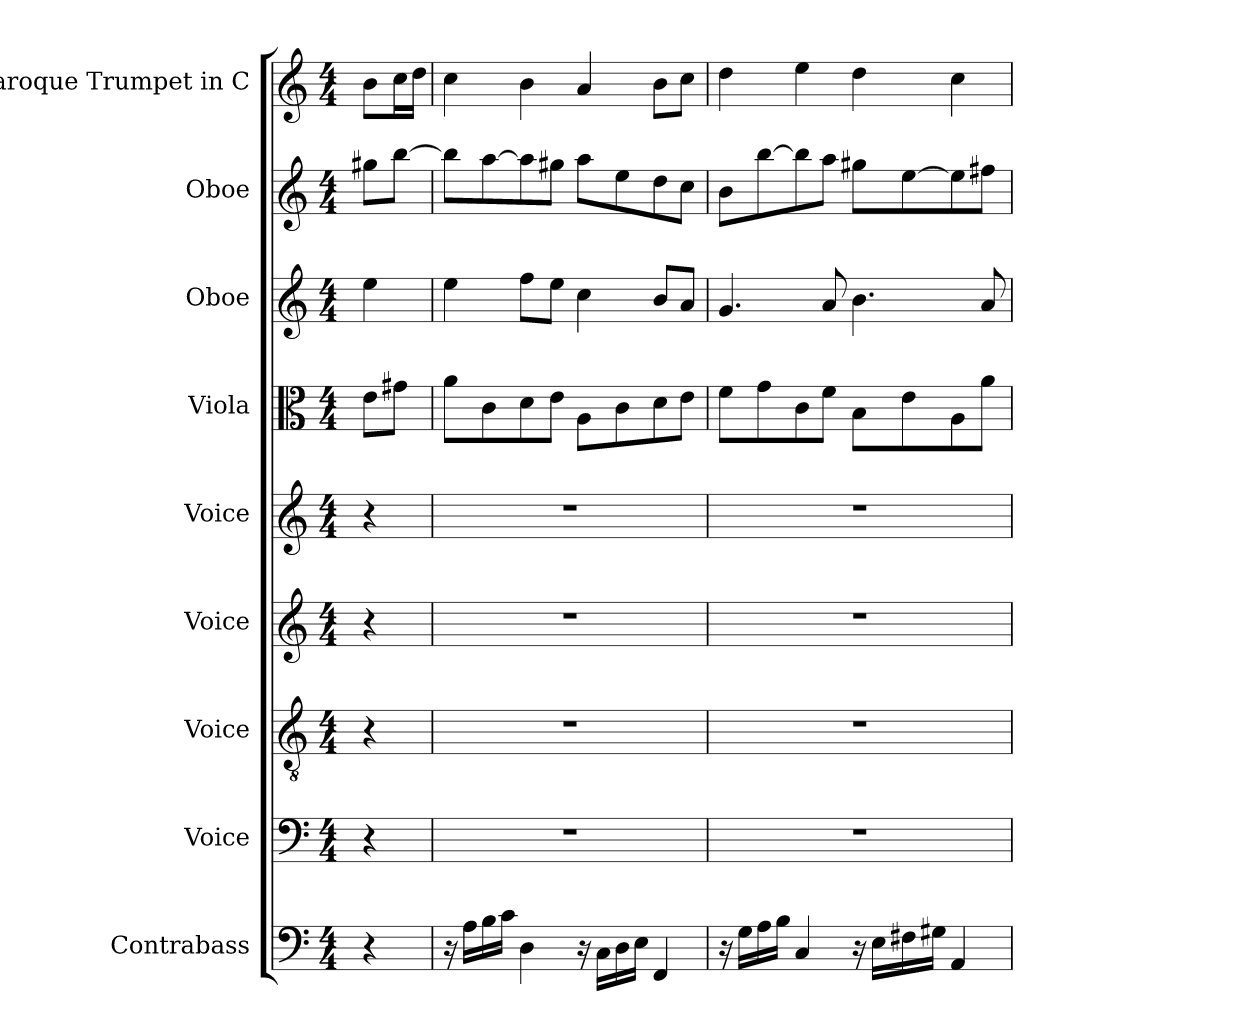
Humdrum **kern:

**kern	**kern	**kern	**kern	**kern	**kern	**kern	**kern	**kern
*part9	*part8	*part7	*part6	*part5	*part4	*part3	*part2	*part1
*staff9	*staff8	*staff7	*staff6	*staff5	*staff4	*staff3	*staff2	*staff1
*I"Contrabass	*I"Voice	*I"Voice	*I"Voice	*I"Voice	*I"Viola	*I"Oboe	*I"Oboe	*I"Baroque Trumpet in C
*I'Cb.	*I'V	*I'V	*I'V	*I'V	*I'Vla.	*I'Ob.	*I'Ob.	*I'Bq. Tpt. C
*clefF4	*clefF4	*clefGv2	*clefG2	*clefG2	*clefC3	*clefG2	*clefG2	*clefG2
*ITrd7c12	*	*	*	*	*	*	*	*
*k[]	*k[]	*k[]	*k[]	*k[]	*k[]	*k[]	*k[]	*k[]
*M4/4	*M4/4	*M4/4	*M4/4	*M4/4	*M4/4	*M4/4	*M4/4	*M4/4
=	=	=	=	=	=	=	=	=
4r	4r	4r	4r	4r	8e\L	4ee\	8gg#X\L	8b\L
.	.	.	.	.	8g#X\J	.	[8bb\J	16cc\L
.	.	.	.	.	.	.	.	16dd\JJ
=1	=1	=1	=1	=1	=1	=1	=1	=1
16r	1r	1r	1r	1r	8a\L	4ee\	8bb\L]	4cc\
16AA\LL	.	.	.	.	.	.	.	.
16BB\	.	.	.	.	8c\	.	[8aa\	.
16C\JJ	.	.	.	.	.	.	.	.
4DD\	.	.	.	.	8d\	8ff\L	8aa\]	4b\
.	.	.	.	.	8e\J	8ee\J	8gg#X\J	.
16r	.	.	.	.	8A\L	4cc\	8aa\L	4a/
16CC\LL	.	.	.	.	.	.	.	.
16DD\	.	.	.	.	8c\	.	8ee\	.
16EE\JJ	.	.	.	.	.	.	.	.
4FFF/	.	.	.	.	8d\	8b/L	8dd\	8b\L
.	.	.	.	.	8e\J	8a/J	8cc\J	8cc\J
=2	=2	=2	=2	=2	=2	=2	=2	=2
16r	1r	1r	1r	1r	8f\L	4.g/	8b\L	4dd\
16GG\LL	.	.	.	.	.	.	.	.
16AA\	.	.	.	.	8g\	.	[8bb\	.
16BB\JJ	.	.	.	.	.	.	.	.
4CC/	.	.	.	.	8c\	.	8bb\]	4ee\
.	.	.	.	.	8f\J	8a/	8aa\J	.
16r	.	.	.	.	8B\L	4.b\	8gg#X\L	4dd\
16EE\LL	.	.	.	.	.	.	.	.
16FF#X\	.	.	.	.	8e\	.	[8ee\	.
16GG#X\JJ	.	.	.	.	.	.	.	.
4AAA/	.	.	.	.	8A\	.	8ee\]	4cc\
.	.	.	.	.	8a\J	8a/	8ff#X\J	.
=	=	=	=	=	=	=	=	=
*-	*-	*-	*-	*-	*-	*-	*-	*-
